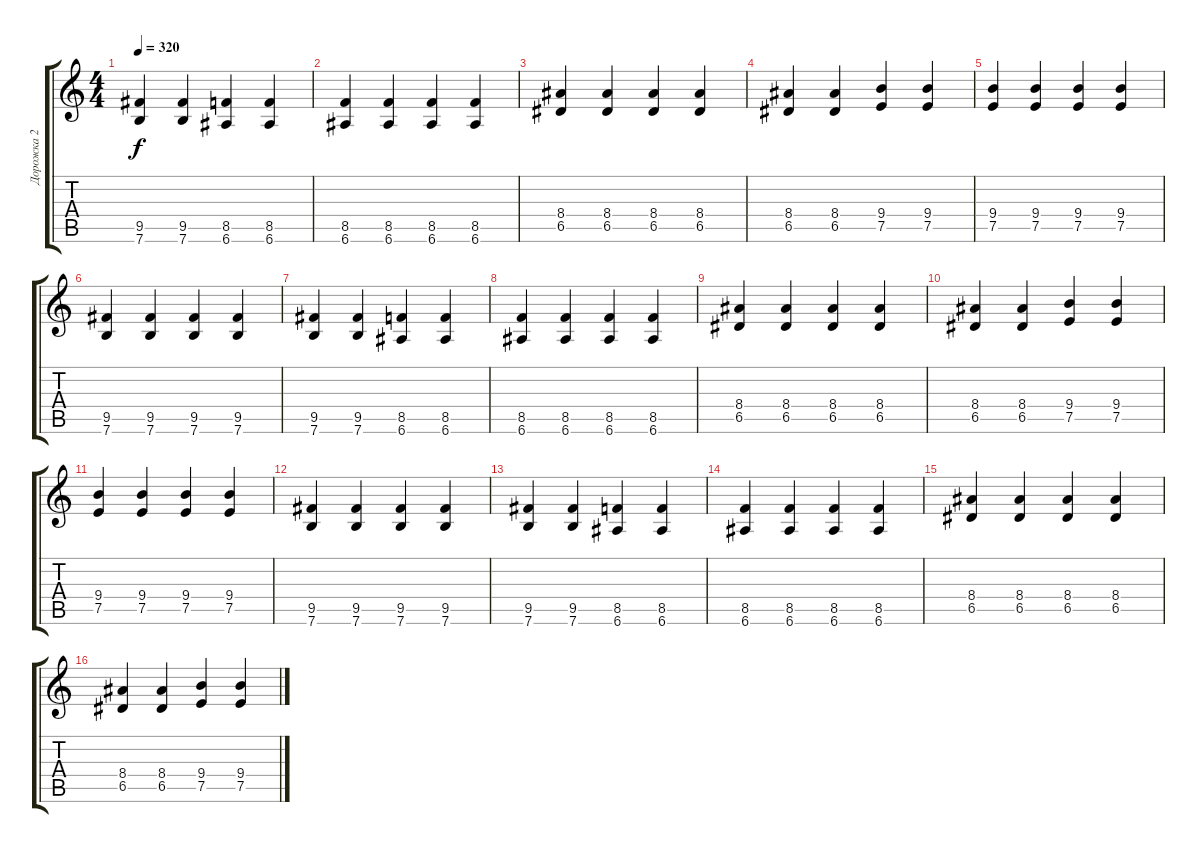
\track ("Дорожка 2" "Дорожка 2") {instrument distortionguitar}
\staff {score tabs}
\tuning (E4 B3 G3 D3 A2 E2) {hide}
\ts (4 4)
\tempo 320
\clef g2
\ks c
(9.5 7.6).4{dy f} (9.5 7.6).4 (8.5 6.6).4 (8.5 6.6).4 |
(8.5 6.6).4 (8.5 6.6).4 (8.5 6.6).4 (8.5 6.6).4 |
(8.4 6.5).4 (8.4 6.5).4 (8.4 6.5).4 (8.4 6.5).4 |
(8.4 6.5).4 (8.4 6.5).4 (9.4 7.5).4 (9.4 7.5).4 |
(9.4 7.5).4 (9.4 7.5).4 (9.4 7.5).4 (9.4 7.5).4 |
(9.5 7.6).4 (9.5 7.6).4 (9.5 7.6).4 (9.5 7.6).4 |
(9.5 7.6).4 (9.5 7.6).4 (8.5 6.6).4 (8.5 6.6).4 |
(8.5 6.6).4 (8.5 6.6).4 (8.5 6.6).4 (8.5 6.6).4 |
(8.4 6.5).4 (8.4 6.5).4 (8.4 6.5).4 (8.4 6.5).4 |
(8.4 6.5).4 (8.4 6.5).4 (9.4 7.5).4 (9.4 7.5).4 |
(9.4 7.5).4 (9.4 7.5).4 (9.4 7.5).4 (9.4 7.5).4 |
(9.5 7.6).4 (9.5 7.6).4 (9.5 7.6).4 (9.5 7.6).4 |
(9.5 7.6).4 (9.5 7.6).4 (8.5 6.6).4 (8.5 6.6).4 |
(8.5 6.6).4 (8.5 6.6).4 (8.5 6.6).4 (8.5 6.6).4 |
(8.4 6.5).4 (8.4 6.5).4 (8.4 6.5).4 (8.4 6.5).4 |
(8.4 6.5).4 (8.4 6.5).4 (9.4 7.5).4 (9.4 7.5).4
